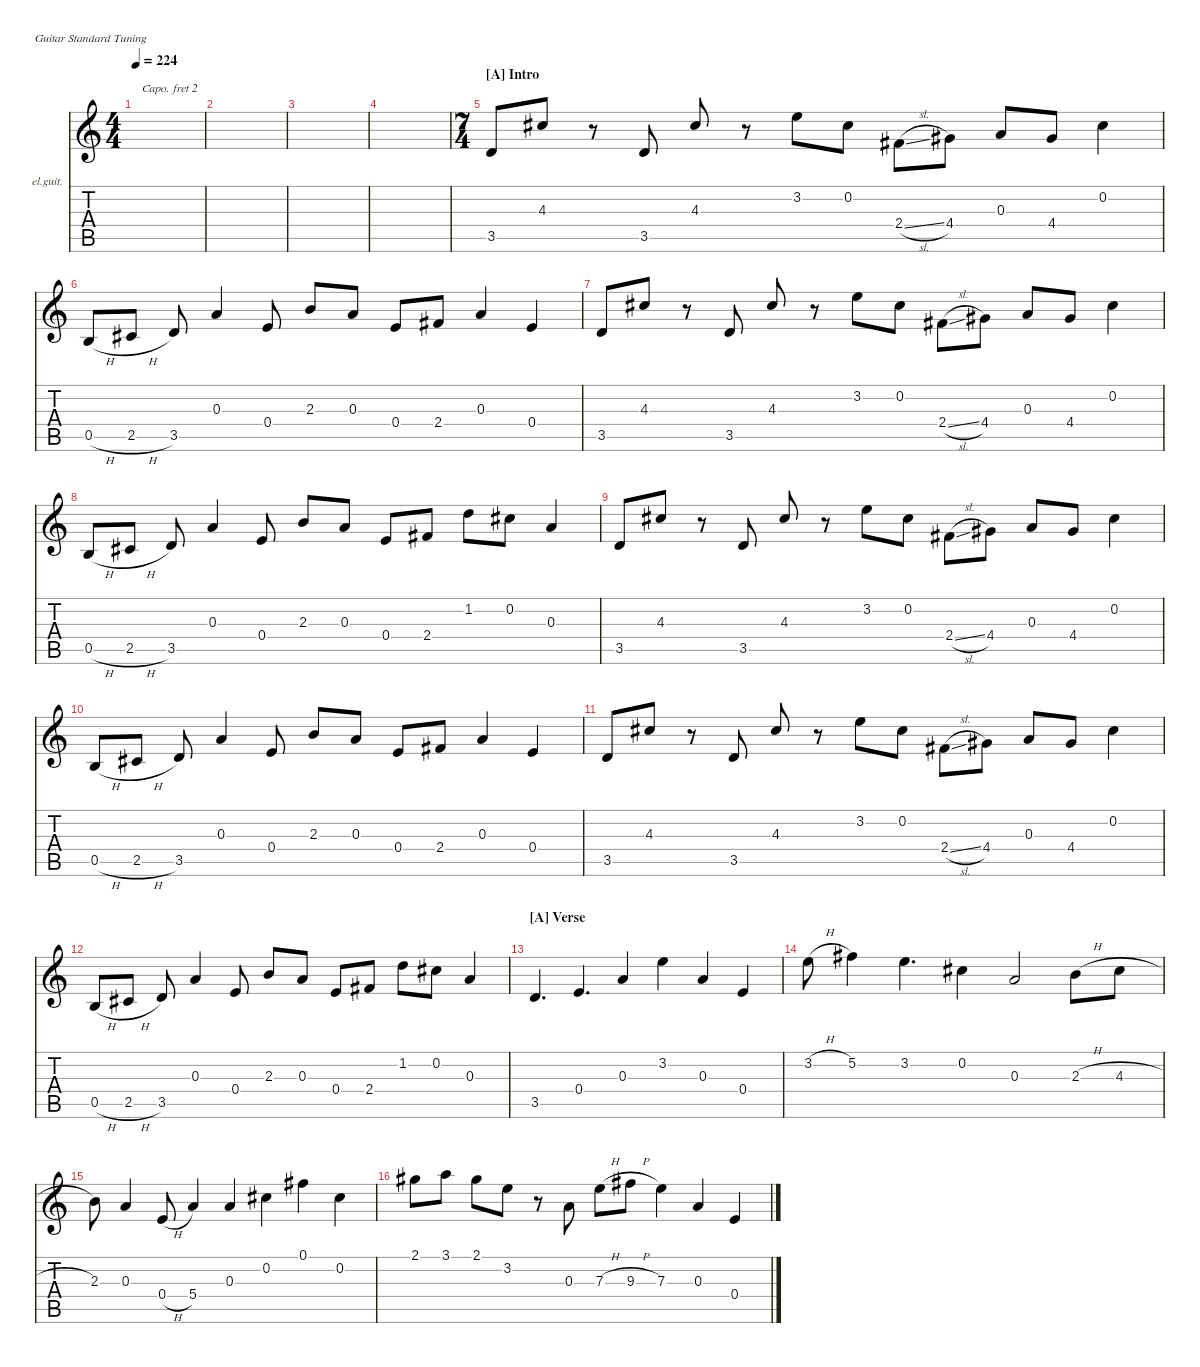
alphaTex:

\hideDynamics
\bracketExtendMode nobrackets
\firstSystemTrackNameOrientation horizontal
\otherSystemsTrackNameOrientation horizontal
\track ("Main Gt." "el.guit.") {instrument electricguitarclean}
\staff {score tabs}
\capo 2
\tuning (E4 B3 G3 D3 A2 E2)
\ts (4 4)
\tempo 224
\clef g2
\ks aminor
|
|
|
|
\ts (7 4)
\section ("A" "Intro")
3.5.8{beam Up} 4.3{acc #}.8{beam Up} r.8{beam Up} 3.5.8{beam Up} 4.3{acc #}.8{beam Up} r.8{beam Up} 3.2.8{beam Down} 0.2{acc #}.8{beam Down} 2.4{sl acc #}.8{beam Down} 4.4{acc #}.8{beam Down} 0.3.8{beam Up} 4.4{acc #}.8{beam Up} 0.2{acc #}.4{beam Down} |
0.5{h}.8{beam Up} 2.5{h acc #}.8{beam Up} 3.5.8{beam Up} 0.3.4{beam Up} 0.4.8{beam Up} 2.3.8{beam Up} 0.3.8{beam Up} 0.4.8{beam Up} 2.4{acc #}.8{beam Up} 0.3.4{beam Up} 0.4.4{beam Up} |
3.5.8{beam Up} 4.3{acc #}.8{beam Up} r.8{beam Up} 3.5.8{beam Up} 4.3{acc #}.8{beam Up} r.8{beam Up} 3.2.8{beam Down} 0.2{acc #}.8{beam Down} 2.4{sl acc #}.8{beam Down} 4.4{acc #}.8{beam Down} 0.3.8{beam Up} 4.4{acc #}.8{beam Up} 0.2{acc #}.4{beam Down} |
0.5{h}.8{beam Up} 2.5{h acc #}.8{beam Up} 3.5.8{beam Up} 0.3.4{beam Up} 0.4.8{beam Up} 2.3.8{beam Up} 0.3.8{beam Up} 0.4.8{beam Up} 2.4{acc #}.8{beam Up} 1.2.8{beam Down} 0.2{acc #}.8{beam Down} 0.3.4{beam Up} |
3.5.8{beam Up} 4.3{acc #}.8{beam Up} r.8{beam Up} 3.5.8{beam Up} 4.3{acc #}.8{beam Up} r.8{beam Up} 3.2.8{beam Down} 0.2{acc #}.8{beam Down} 2.4{sl acc #}.8{beam Down} 4.4{acc #}.8{beam Down} 0.3.8{beam Up} 4.4{acc #}.8{beam Up} 0.2{acc #}.4{beam Down} |
0.5{h}.8{beam Up} 2.5{h acc #}.8{beam Up} 3.5.8{beam Up} 0.3.4{beam Up} 0.4.8{beam Up} 2.3.8{beam Up} 0.3.8{beam Up} 0.4.8{beam Up} 2.4{acc #}.8{beam Up} 0.3.4{beam Up} 0.4.4{beam Up} |
3.5.8{beam Up} 4.3{acc #}.8{beam Up} r.8{beam Up} 3.5.8{beam Up} 4.3{acc #}.8{beam Up} r.8{beam Up} 3.2.8{beam Down} 0.2{acc #}.8{beam Down} 2.4{sl acc #}.8{beam Down} 4.4{acc #}.8{beam Down} 0.3.8{beam Up} 4.4{acc #}.8{beam Up} 0.2{acc #}.4{beam Down} |
0.5{h}.8{beam Up} 2.5{h acc #}.8{beam Up} 3.5.8{beam Up} 0.3.4{beam Up} 0.4.8{beam Up} 2.3.8{beam Up} 0.3.8{beam Up} 0.4.8{beam Up} 2.4{acc #}.8{beam Up} 1.2.8{beam Down} 0.2{acc #}.8{beam Down} 0.3.4{beam Up} |
\section ("A" "Verse")
3.5.4{d beam Up} 0.4.4{d beam Up} 0.3.4{beam Up} 3.2.4{beam Down} 0.3.4{beam Up} 0.4.4{beam Up} |
3.2{h}.8{beam Down} 5.2{acc #}.4{beam Down} 3.2.4{d beam Down} 0.2{acc #}.4{beam Down} 0.3.2{beam Up} 2.3{h}.8{beam Down} 4.3{h acc #}.8{beam Down} |
2.3.8{beam Down} 0.3.4{beam Up} 0.4{h}.8{beam Up} 5.4.4{beam Up} 0.3.4{beam Up} 0.2{acc #}.4{beam Down} 0.1{acc #}.4{beam Down} 0.2{acc #}.4{beam Down} |
2.1{acc #}.8{beam Down} 3.1.8{beam Down} 2.1{acc #}.8{beam Down} 3.2.8{beam Down} r.8{beam Down} 0.3.8{beam Down} 7.3{h}.8{beam Down} 9.3{h acc #}.8{beam Down} 7.3.4{beam Down} 0.3.4{beam Up} 0.4.4{beam Up}
